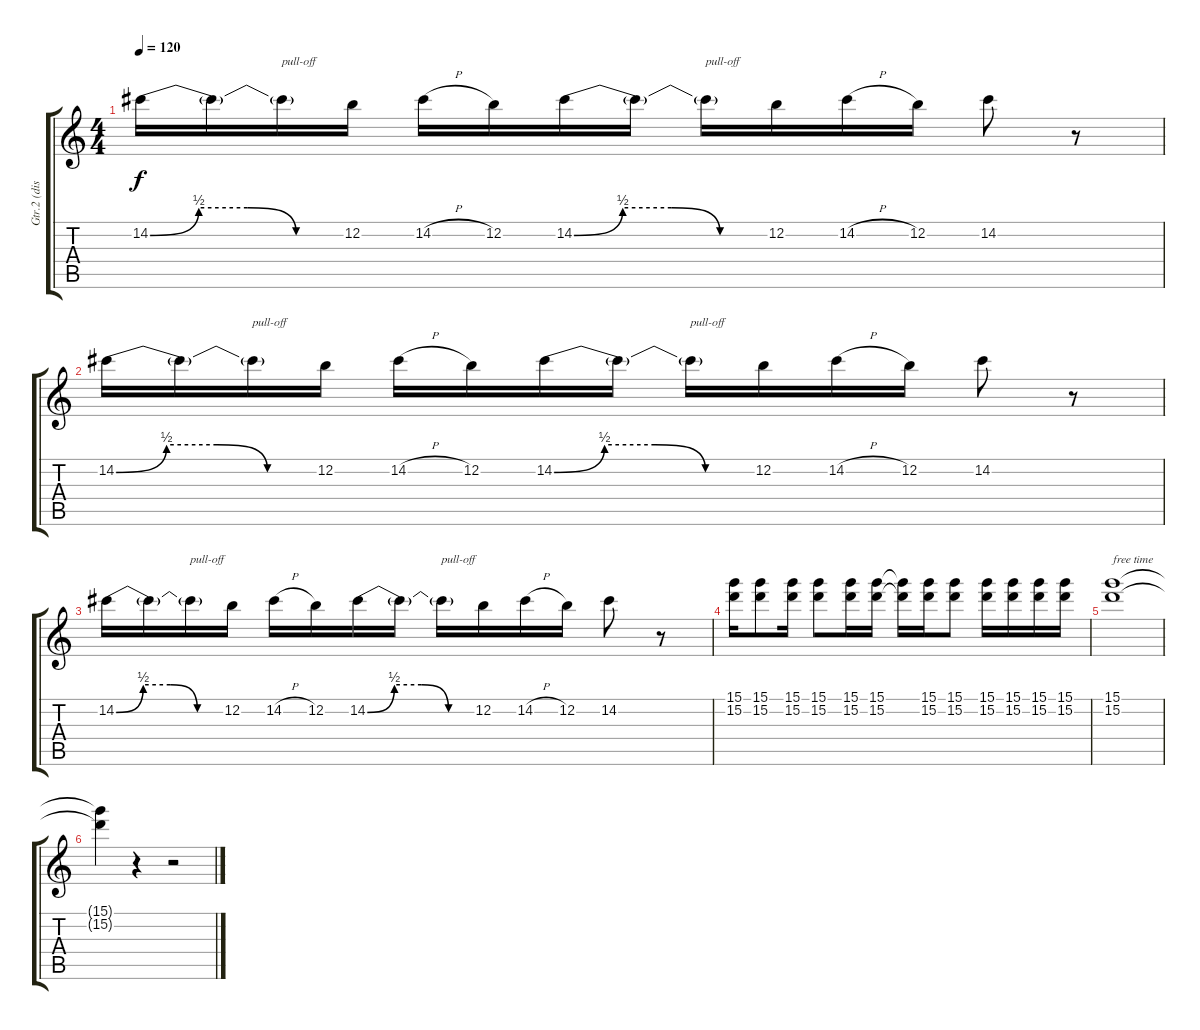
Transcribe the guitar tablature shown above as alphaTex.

\track ("Gtr.2 (dist.)" "Gtr.2 (dis") {instrument overdrivenguitar}
\staff {score tabs}
\tuning (E4 B3 G3 D3 A2 E2) {hide}
\ts (4 4)
\tempo 120
\clef g2
\ks c
14.2{be (custom 0 0 15 2 30 2 45 0 60 0)}.16{dy f} 14.2{t}.16 14.2{t}.16{txt "pull-off"} 12.2.16 14.2{h}.16 12.2.16 14.2{be (custom 0 0 15 2 30 2 45 0 60 0)}.16 14.2{t}.16 14.2{t}.16{txt "pull-off"} 12.2.16 14.2{h}.16 12.2.16 14.2.8 r.8 |
14.2{be (custom 0 0 15 2 30 2 45 0 60 0)}.16 14.2{t}.16 14.2{t}.16{txt "pull-off"} 12.2.16 14.2{h}.16 12.2.16 14.2{be (custom 0 0 15 2 30 2 45 0 60 0)}.16 14.2{t}.16 14.2{t}.16{txt "pull-off"} 12.2.16 14.2{h}.16 12.2.16 14.2.8 r.8 |
14.2{be (custom 0 0 15 2 30 2 45 0 60 0)}.16 14.2{t}.16 14.2{t}.16{txt "pull-off"} 12.2.16 14.2{h}.16 12.2.16 14.2{be (custom 0 0 15 2 30 2 45 0 60 0)}.16 14.2{t}.16 14.2{t}.16{txt "pull-off"} 12.2.16 14.2{h}.16 12.2.16 14.2.8 r.8 |
(15.1 15.2).16 (15.1 15.2).8 (15.1 15.2).16 (15.1 15.2).8 (15.1 15.2).16 (15.1 15.2).16 (15.1{t} 15.2{t}).16 (15.1 15.2).16 (15.1 15.2).8 (15.1 15.2).16 (15.1 15.2).16 (15.1 15.2).16 (15.1 15.2).16 |
(15.1 15.2).1{txt "free time"} |
(15.1{t} 15.2{t}).4 r.4 r.2
